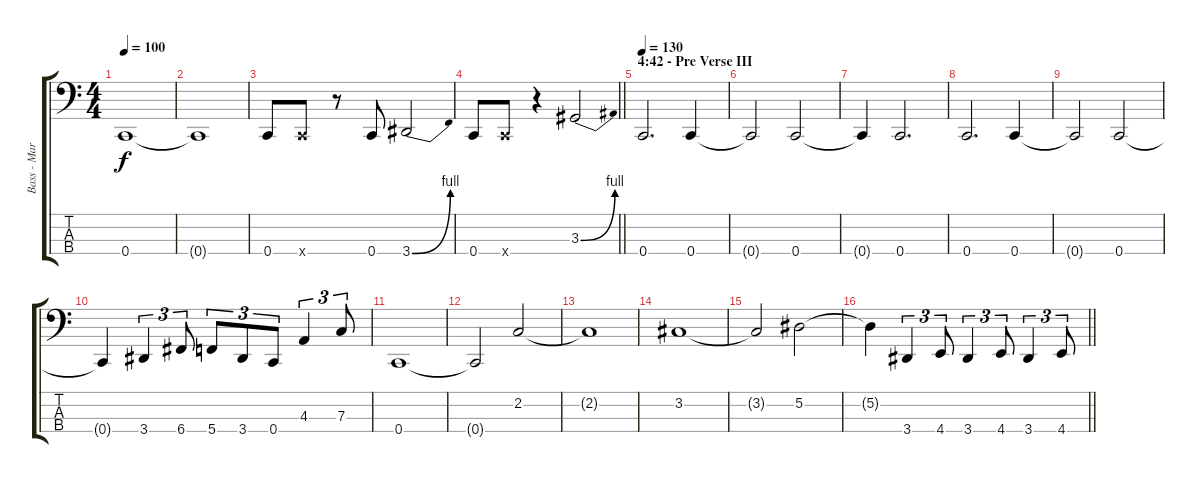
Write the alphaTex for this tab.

\track ("Bass - Marius" "Bass - Mar") {instrument electricbasspick}
\staff {score tabs}
\tuning (Eb2 Bb1 F1 C1) {hide}
\ts (4 4)
\tempo 100
\clef f4
\ks c
0.4.1{dy f} |
0.4{t}.1 |
0.4.8 0.4{x}.8 r.8 0.4.8 3.4{be (bend 0 0 60 4)}.2 |
\barLineRight lightlight
0.4.8 0.4{x}.8 r.4 3.3{be (bend 0 0 60 4)}.2 |
\section ("" "4:42 - Pre Verse III")
\tempo 130
0.4.2{d} 0.4.4 |
0.4{t}.2 0.4.2 |
0.4{t}.4 0.4.2{d} |
0.4.2{d} 0.4.4 |
0.4{t}.2 0.4.2 |
0.4{t}.4 3.4.4{tu (3 2)} 6.4.8{tu (3 2)} 5.4.8{tu (3 2)} 3.4.8{tu (3 2)} 0.4.8{tu (3 2)} 4.3.4{tu (3 2)} 7.3.8{tu (3 2)} |
0.4.1 |
0.4{t}.2 2.2.2 |
2.2{t}.1 |
3.2.1 |
3.2{t}.2 5.2.2 |
\barLineRight lightlight
5.2{t}.4 3.4.4{tu (3 2)} 4.4.8{tu (3 2)} 3.4.4{tu (3 2)} 4.4.8{tu (3 2)} 3.4.4{tu (3 2)} 4.4.8{tu (3 2)}
